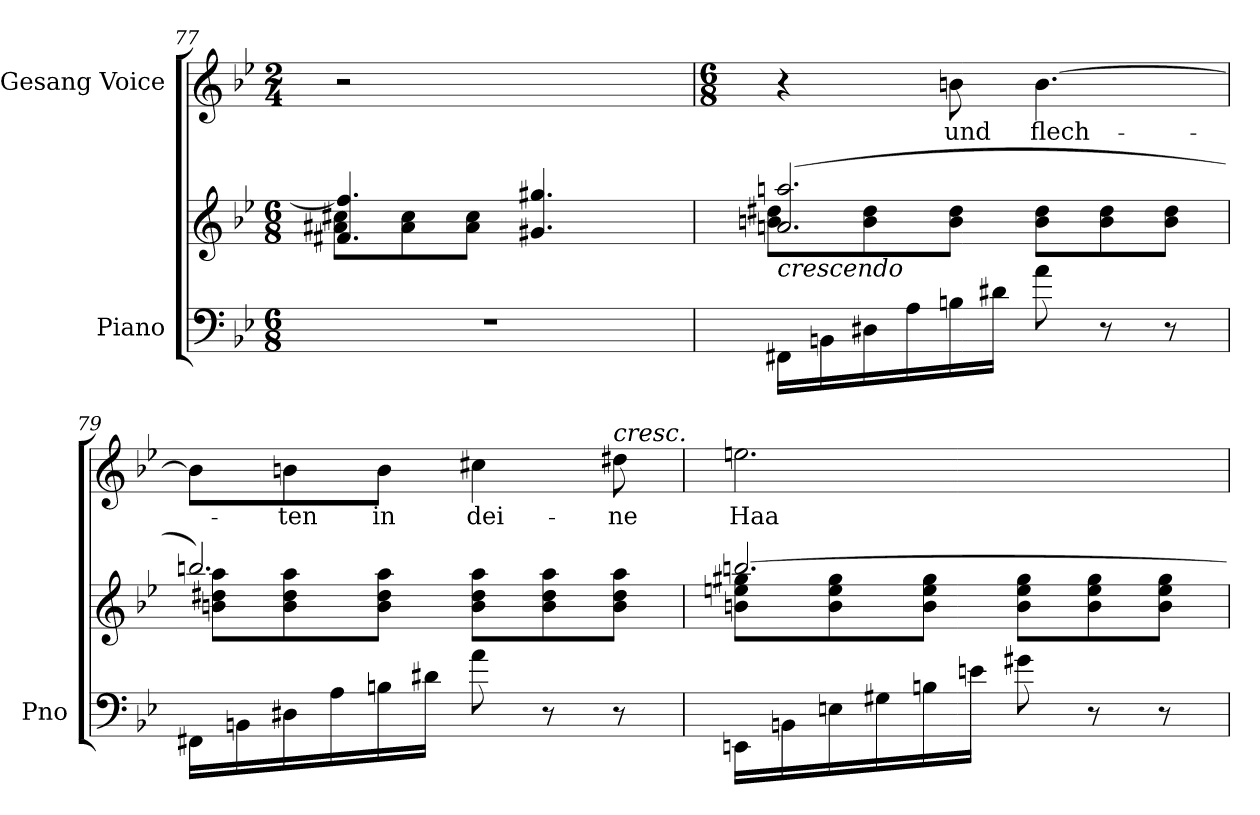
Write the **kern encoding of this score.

**kern	**kern	**kern	**text
*part2	*part2	*part1	*part1
*staff3	*staff2	*staff1	*staff1
*I"Piano	*	*I"Gesang Voice	*
*I'Pno	*	*	*
*clefF4	*clefG2	*clefG2	*
*k[b-e-]	*k[b-e-]	*k[b-e-]	*
*M6/8	*M6/8	*M2/4	*
=77	=77	=77	=77
*^	*^	*	*
2.r	4.ryy	4.f#X/ 4.ff#/]	8a#X\ 8cc#X\L	2r	.
.	.	.	8a#\ 8cc#\	.	.
.	.	.	8a#\ 8cc#\J	.	.
.	4.ryy	4.g#X/ 4.gg#X/	4.ryy	.	.
.	.	.	.	4ryy	.
*v	*v	*	*	*	*
!!LO:LB:g=z
=78	=78	=78	=78	=78
*	*	*	*M6/8	*
!	!LO:TX:b:i:t=crescendo	!	!	!
16FF#X\LL	(2.an/ 2.aan/	8bn\ 8dd#X\L	4r	.
16BBn\	.	.	.	.
16D#X\	.	8b\ 8dd#\	.	.
16A\	.	.	.	.
!	!	!	!	!LO:LY:b
16Bn\	.	8b\ 8dd#\J	8bn\	und
16d#X\JJ	.	.	.	.
!	!	!	!	!LO:LY:b
8a\	.	8b\ 8dd#\L	[4.b\	flech-
8r	.	8b\ 8dd#\	.	.
8r	.	8b\ 8dd#\J	.	.
=79	=79	=79	=79	=79
16FF#X\LL	2.bbn/)	8bn\ 8dd#X\ 8aa\L	8b\L]	.
16BBn\	.	.	.	.
!	!	!	!	!LO:LY:b
16D#X\	.	8b\ 8dd#\ 8aa\	8bn\	-ten
16A\	.	.	.	.
!	!	!	!	!LO:LY:b
16Bn\	.	8b\ 8dd#\ 8aa\J	8b\J	in
16d#X\JJ	.	.	.	.
!	!	!	!	!LO:LY:b
8a\	.	8b\ 8dd#\ 8aa\L	4cc#X\	dei-
8r	.	8b\ 8dd#\ 8aa\	.	.
!	!	!	!LO:TX:a:i:t=cresc.	!
!	!	!	!	!LO:LY:b
8r	.	8b\ 8dd#\ 8aa\J	8dd#X\	-ne
=80	=80	=80	=80	=80
!	!	!	!	!LO:LY:b
16EEn\LL	[2.bbn/	8bn\ 8een\ 8gg#X\L	2.een\	Haa-
16BBn\	.	.	.	.
16En\	.	8b\ 8ee\ 8gg#\	.	.
16G#X\	.	.	.	.
16Bn\	.	8b\ 8ee\ 8gg#\J	.	.
16en\JJ	.	.	.	.
8g#X\	.	8b\ 8ee\ 8gg#\L	.	.
8r	.	8b\ 8ee\ 8gg#\	.	.
8r	.	8b\ 8ee\ 8gg#\J	.	.
*	*v	*v	*	*
=	=	=	=
*-	*-	*-	*-
